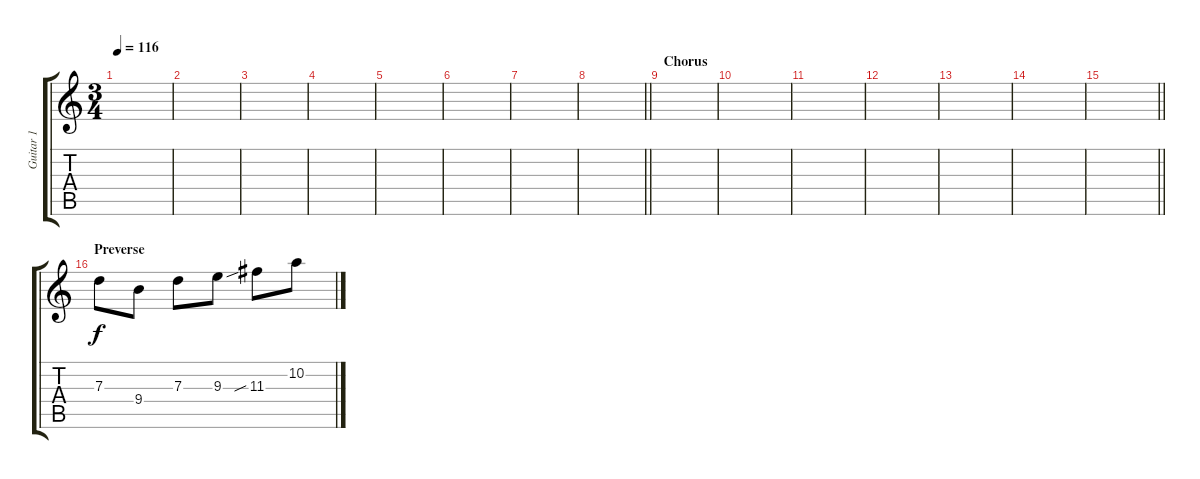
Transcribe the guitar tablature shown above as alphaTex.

\track ("Guitar 1" "Guitar 1") {instrument overdrivenguitar}
\staff {score tabs}
\tuning (E4 B3 G3 D3 A2 E2) {hide}
\ts (3 4)
\tempo 116
\clef g2
\ks c
|
|
|
|
|
|
|
\barLineRight lightlight
|
\section ("" "Chorus")
|
|
|
|
|
|
\barLineRight lightlight
|
\section ("" "Preverse")
7.3.8 9.4.8 7.3.8 9.3.8 11.3{sib}.8 10.2.8
